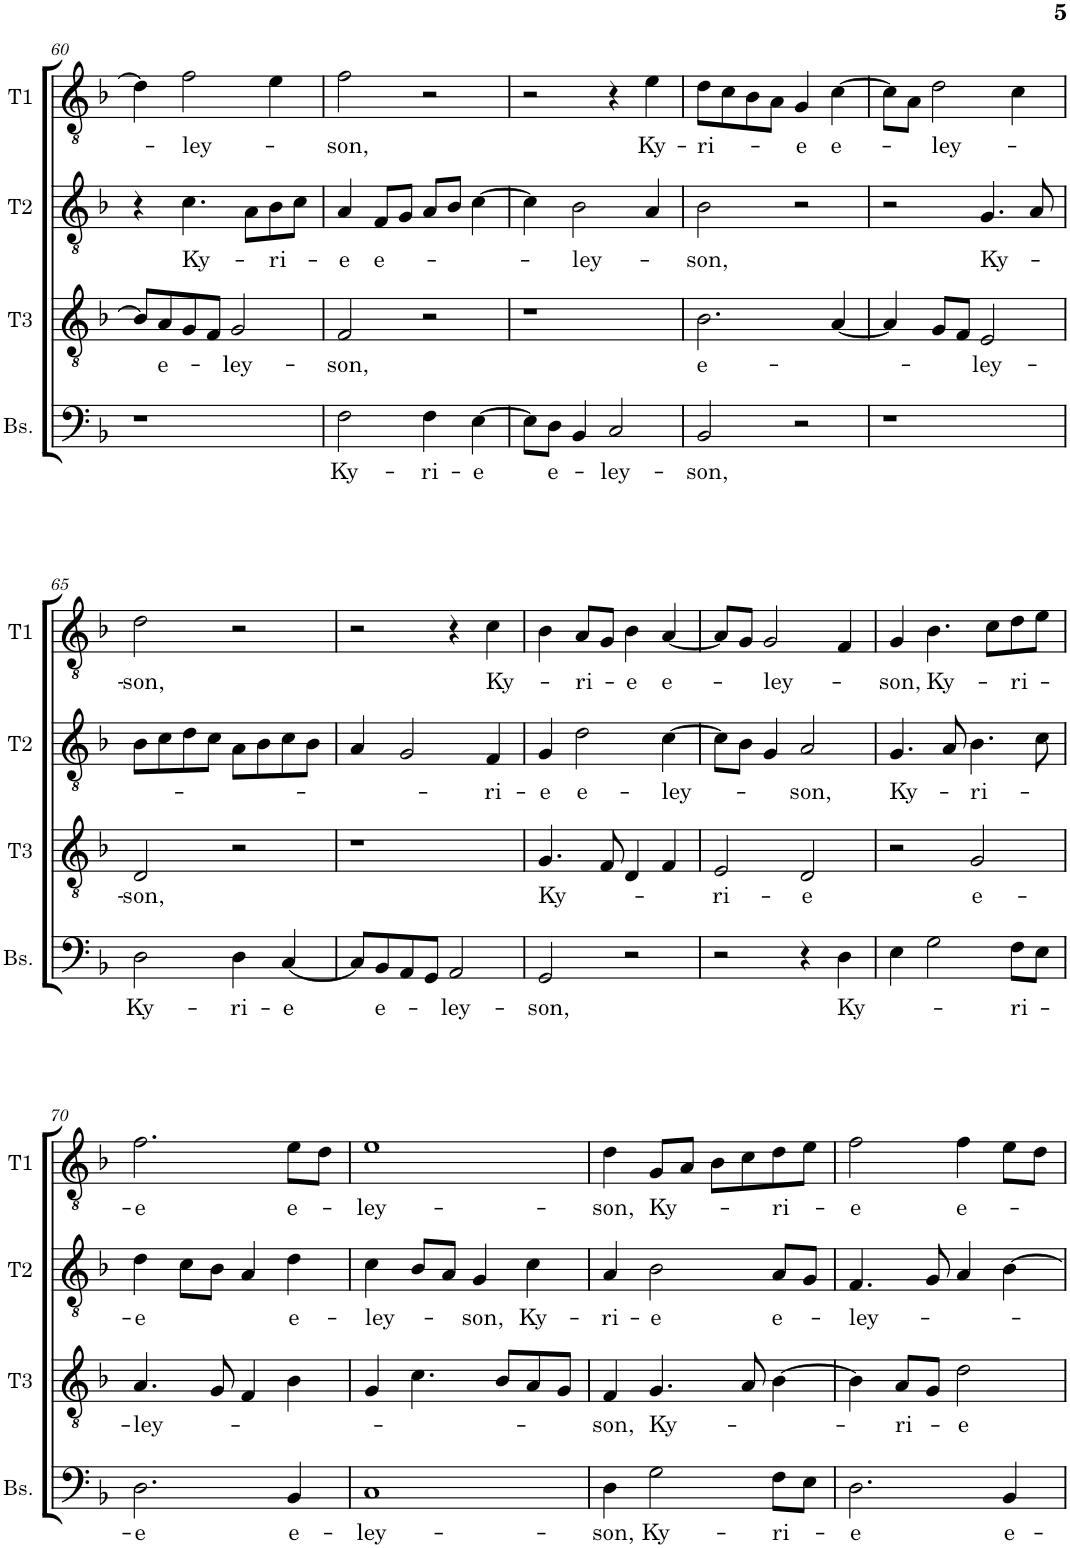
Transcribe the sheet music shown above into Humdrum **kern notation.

**kern	**text	**kern	**text	**kern	**text	**kern	**text
*part4	*part4	*part3	*part3	*part2	*part2	*part1	*part1
*staff4	*staff4	*staff3	*staff3	*staff2	*staff2	*staff1	*staff1
*I"Bas	*	*I"T3	*	*I"T2	*	*I"T1	*
*I'Bs.	*	*I'T3	*	*I'T2	*	*I'T1	*
!!LO:PB:g=z
*clefF4	*	*clefGv2	*	*clefGv2	*	*clefGv2	*
*k[b-]	*	*k[b-]	*	*k[b-]	*	*k[b-]	*
*M2/2	*	*M2/2	*	*M2/2	*	*M2/2	*
*met(c|)	*	*met(c|)	*	*met(c|)	*	*met(c|)	*
=60	=60	=60	=60	=60	=60	=60	=60
1r	.	8B-/L]	.	4r	.	4d\]	.
!	!	!	!LO:LY:b	!	!	!	!
.	.	8A/	e-	.	.	.	.
!	!	!	!	!	!LO:LY:b	!	!LO:LY:b
.	.	8G/	.	4.c\	Ky-	2f\	-ley-
.	.	8F/J	.	.	.	.	.
!	!	!	!LO:LY:b	!	!	!	!
.	.	2G/	-ley-	.	.	.	.
.	.	.	.	8A\L	.	.	.
!	!	!	!	!	!LO:LY:b	!	!
.	.	.	.	8B-\	-ri-	4e\	.
.	.	.	.	8c\J	.	.	.
=61	=61	=61	=61	=61	=61	=61	=61
!	!LO:LY:b	!	!LO:LY:b	!	!LO:LY:b	!	!LO:LY:b
2F\	Ky-	2F/	-son,	4A/	-e	2f\	-son,
!	!	!	!	!	!LO:LY:b	!	!
.	.	.	.	8F/L	e-	.	.
.	.	.	.	8G/J	.	.	.
!	!LO:LY:b	!	!	!	!	!	!
4F\	-ri-	2r	.	8A/L	.	2r	.
.	.	.	.	8B-/J	.	.	.
!	!LO:LY:b	!	!	!	!	!	!
[4E\	-e	.	.	[4c\	.	.	.
=62	=62	=62	=62	=62	=62	=62	=62
8E\L]	.	1r	.	4c\]	.	2r	.
!	!LO:LY:b	!	!	!	!	!	!
8D\J	e-	.	.	.	.	.	.
!	!	!	!	!	!LO:LY:b	!	!
4BB-/	.	.	.	2B-\	-ley-	.	.
!	!LO:LY:b	!	!	!	!	!	!
2C/	-ley-	.	.	.	.	4r	.
!	!	!	!	!	!	!	!LO:LY:b
.	.	.	.	4A/	.	4e\	Ky-
=63	=63	=63	=63	=63	=63	=63	=63
!	!LO:LY:b	!	!LO:LY:b	!	!LO:LY:b	!	!LO:LY:b
2BB-/	-son,	2.B-\	e-	2B-\	-son,	8d\L	-ri-
.	.	.	.	.	.	8c\	.
.	.	.	.	.	.	8B-\	.
.	.	.	.	.	.	8A\J	.
!	!	!	!	!	!	!	!LO:LY:b
2r	.	.	.	2r	.	4G/	-e
!	!	!	!	!	!	!	!LO:LY:b
.	.	[4A/	.	.	.	[4c\	e-
=64	=64	=64	=64	=64	=64	=64	=64
1r	.	4A/]	.	2r	.	8c\L]	.
.	.	.	.	.	.	8A\J	.
!	!	!	!	!	!	!	!LO:LY:b
.	.	8G/L	.	.	.	2d\	-ley-
.	.	8F/J	.	.	.	.	.
!	!	!	!LO:LY:b	!	!LO:LY:b	!	!
.	.	2E/	-ley-	4.G/	Ky-	.	.
.	.	.	.	.	.	4c\	.
.	.	.	.	8A/	.	.	.
!!LO:LB:g=z
=65	=65	=65	=65	=65	=65	=65	=65
!	!LO:LY:b	!	!LO:LY:b	!	!	!	!LO:LY:b
2D\	Ky-	2D/	-son,	8B-\L	.	2d\	-son,
.	.	.	.	8c\	.	.	.
.	.	.	.	8d\	.	.	.
.	.	.	.	8c\J	.	.	.
!	!LO:LY:b	!	!	!	!	!	!
4D\	-ri-	2r	.	8A\L	.	2r	.
.	.	.	.	8B-\	.	.	.
!	!LO:LY:b	!	!	!	!	!	!
[4C/	-e	.	.	8c\	.	.	.
.	.	.	.	8B-\J	.	.	.
=66	=66	=66	=66	=66	=66	=66	=66
8C/L]	.	1r	.	4A/	.	2r	.
!	!LO:LY:b	!	!	!	!	!	!
8BB-/	e-	.	.	.	.	.	.
8AA/	.	.	.	2G/	.	.	.
8GG/J	.	.	.	.	.	.	.
!	!LO:LY:b	!	!	!	!	!	!
2AA/	-ley-	.	.	.	.	4r	.
!	!	!	!	!	!LO:LY:b	!	!LO:LY:b
.	.	.	.	4F/	-ri-	4c\	Ky-
=67	=67	=67	=67	=67	=67	=67	=67
!	!LO:LY:b	!	!LO:LY:b	!	!LO:LY:b	!	!
2GG/	-son,	4.G/	Ky-	4G/	-e	4B-\	.
!	!	!	!	!	!LO:LY:b	!	!LO:LY:b
.	.	.	.	2d\	e-	8A/L	-ri-
.	.	8F/	.	.	.	8G/J	.
!	!	!	!	!	!	!	!LO:LY:b
2r	.	4D/	.	.	.	4B-\	-e
!	!	!	!	!	!LO:LY:b	!	!LO:LY:b
.	.	4F/	.	[4c\	-ley-	[4A/	e-
=68	=68	=68	=68	=68	=68	=68	=68
!	!	!	!LO:LY:b	!	!	!	!
2r	.	2E/	-ri-	8c\L]	.	8A/L]	.
.	.	.	.	8B-\J	.	8G/J	.
!	!	!	!	!	!	!	!LO:LY:b
.	.	.	.	4G/	.	2G/	-ley-
!	!	!	!LO:LY:b	!	!LO:LY:b	!	!
4r	.	2D/	-e	2A/	-son,	.	.
!	!LO:LY:b	!	!	!	!	!	!
4D\	Ky-	.	.	.	.	4F/	.
=69	=69	=69	=69	=69	=69	=69	=69
!	!	!	!	!	!LO:LY:b	!	!LO:LY:b
4E\	.	2r	.	4.G/	Ky-	4G/	-son,
!	!	!	!	!	!	!	!LO:LY:b
2G\	.	.	.	.	.	4.B-\	Ky-
.	.	.	.	8A/	.	.	.
!	!	!	!LO:LY:b	!	!LO:LY:b	!	!
.	.	2G/	e-	4.B-\	ri-	.	.
.	.	.	.	.	.	8c\L	.
!	!LO:LY:b	!	!	!	!	!	!LO:LY:b
8F\L	-ri-	.	.	.	.	8d\	ri-
8E\J	.	.	.	8c\	.	8e\J	.
!!LO:LB:g=z
=70	=70	=70	=70	=70	=70	=70	=70
!	!LO:LY:b	!	!LO:LY:b	!	!LO:LY:b	!	!LO:LY:b
2.D\	-e	4.A/	-ley-	4d\	-e	2.f\	-e
.	.	.	.	8c\L	.	.	.
.	.	8G/	.	8B-\J	.	.	.
.	.	4F/	.	4A/	.	.	.
!	!LO:LY:b	!	!	!	!LO:LY:b	!	!LO:LY:b
4BB-/	e-	4B-\	.	4d\	e-	8e\L	e-
.	.	.	.	.	.	8d\J	.
=71	=71	=71	=71	=71	=71	=71	=71
!	!LO:LY:b	!	!	!	!LO:LY:b	!	!LO:LY:b
1C	-ley-	4G/	.	4c\	-ley-	1e	-ley-
.	.	4.c\	.	8B-/L	.	.	.
.	.	.	.	8A/J	.	.	.
!	!	!	!	!	!LO:LY:b	!	!
.	.	.	.	4G/	-son,	.	.
.	.	8B-/L	.	.	.	.	.
!	!	!	!	!	!LO:LY:b	!	!
.	.	8A/	.	4c\	Ky-	.	.
.	.	8G/J	.	.	.	.	.
=72	=72	=72	=72	=72	=72	=72	=72
!	!LO:LY:b	!	!LO:LY:b	!	!LO:LY:b	!	!LO:LY:b
4D\	-son,	4F/	-son,	4A/	-ri-	4d\	-son,
!	!LO:LY:b	!	!LO:LY:b	!	!LO:LY:b	!	!LO:LY:b
2G\	Ky-	4.G/	Ky-	2B-\	-e	8G/L	Ky-
.	.	.	.	.	.	8A/J	.
.	.	.	.	.	.	8B-\L	.
.	.	8A/	.	.	.	8c\	.
!	!LO:LY:b	!	!	!	!LO:LY:b	!	!LO:LY:b
8F\L	-ri-	[4B-\	.	8A/L	e-	8d\	-ri-
8E\J	.	.	.	8G/J	.	8e\J	.
=73	=73	=73	=73	=73	=73	=73	=73
!	!LO:LY:b	!	!	!	!LO:LY:b	!	!LO:LY:b
2.D\	-e	4B-\]	.	4.F/	-ley-	2f\	-e
!	!	!	!LO:LY:b	!	!	!	!
.	.	8A/L	-ri-	.	.	.	.
.	.	8G/J	.	8G/	.	.	.
!	!	!	!LO:LY:b	!	!	!	!LO:LY:b
.	.	2d\	-e	4A/	.	4f\	e-
!	!LO:LY:b	!	!	!	!	!	!
4BB-/	e-	.	.	[4B-\	.	8e\L	.
.	.	.	.	.	.	8d\J	.
=	=	=	=	=	=	=	=
*-	*-	*-	*-	*-	*-	*-	*-
